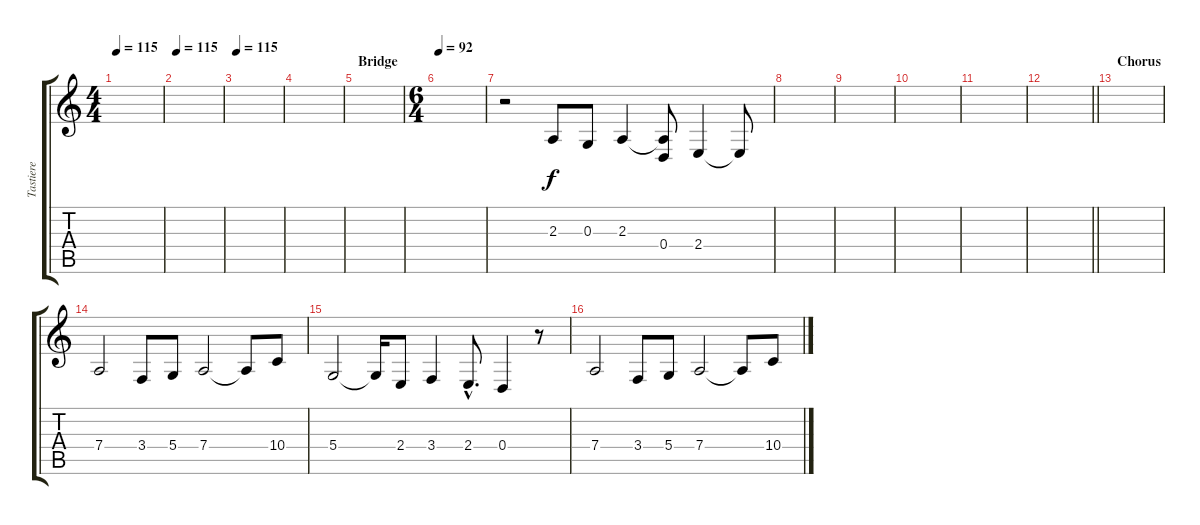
\track ("Tastiere" "Tastiere") {instrument stringensemble1}
\staff {score tabs}
\tuning (E4 B3 G3 D3 A2 E2) {hide}
\ts (4 4)
\tempo 115
\clef g2
\ks c
|
\tempo 115
|
\tempo 115
|
|
\section ("" "Bridge")
|
\ts (6 4)
\tempo 100
\tempo 92
|
r.2 2.3.8 0.3.8 2.3.4 (2.3{t} 0.4).8 2.4.4 2.4{t}.8 |
|
|
|
|
\barLineRight lightlight
|
\section ("" "Chorus")
|
7.4.2 3.4.8 5.4.8 7.4.2 7.4{t}.8 10.4.8 |
5.4.2 5.4{t}.16 2.4.8 3.4.4 2.4{hac}.8{d} 0.4.4 r.8 |
7.4.2 3.4.8 5.4.8 7.4.2 7.4{t}.8 10.4.8
